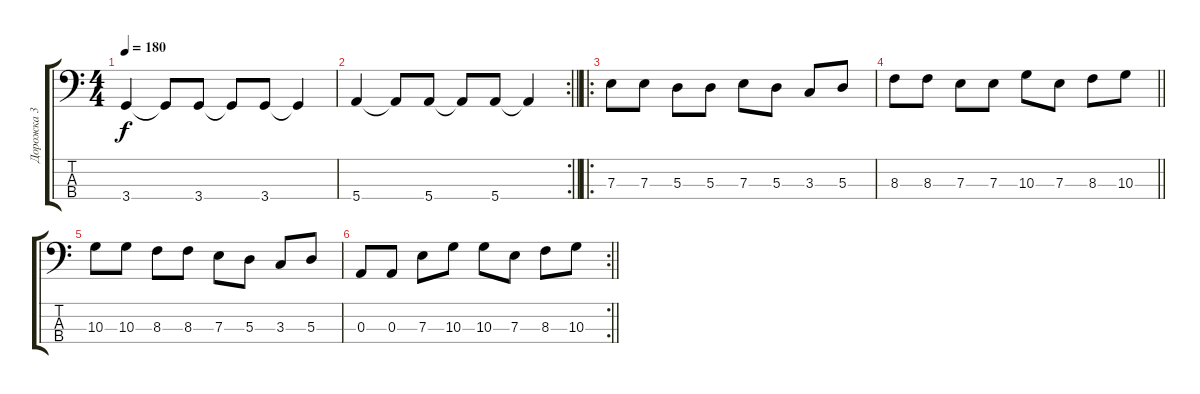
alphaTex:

\track ("Дорожка 3" "Дорожка 3") {instrument electricbassfinger}
\staff {score tabs}
\tuning (G2 D2 A1 E1) {hide}
\ts (4 4)
\tempo 180
\clef f4
\ks c
3.4.4{dy f} 3.4{t}.8 3.4.8 3.4{t}.8 3.4.8 3.4{t}.4 |
\rc 2
\barLineRight lightlight
5.4.4 5.4{t}.8 5.4.8 5.4{t}.8 5.4.8 5.4{t}.4 |
\ro
7.3.8 7.3.8 5.3.8 5.3.8 7.3.8 5.3.8 3.3.8 5.3.8 |
\barLineRight lightlight
8.3.8 8.3.8 7.3.8 7.3.8 10.3.8 7.3.8 8.3.8 10.3.8 |
10.3.8 10.3.8 8.3.8 8.3.8 7.3.8 5.3.8 3.3.8 5.3.8 |
\rc 2
\barLineRight lightlight
0.3.8 0.3.8 7.3.8 10.3.8 10.3.8 7.3.8 8.3.8 10.3.8
